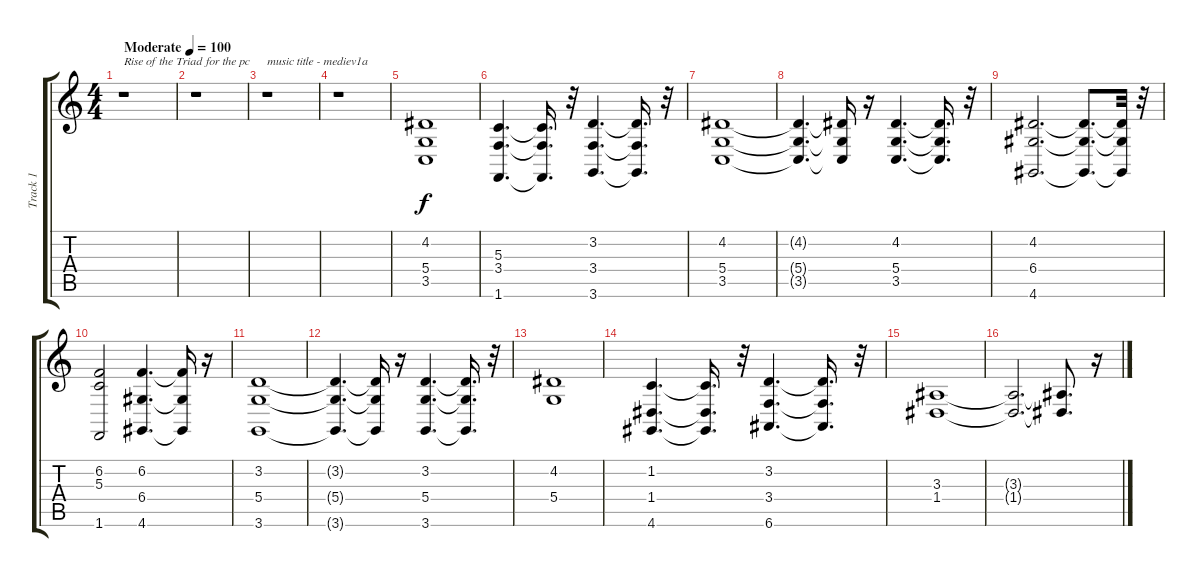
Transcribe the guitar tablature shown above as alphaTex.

\track ("Track 1" "Track 1") {instrument stringensemble1}
\staff {score tabs}
\tuning (E4 B3 G3 D3 A2 E2) {hide}
\ts (4 4)
\tempo (100 "Moderate")
\clef g2
\ks c
r.1{txt "Rise of the Triad for the pc" dy f instrument stringensemble1} |
r.1 |
r.1{txt "music title - mediev1a"} |
r.1 |
(4.2 5.4 3.5).1 |
(5.3 3.4 1.6).4{d} (5.3{t} 3.4{t} 1.6{t}).16{d} r.32 (3.2 3.4 3.6).4{d} (3.2{t} 3.4{t} 3.6{t}).16{d} r.32 |
(4.2 5.4 3.5).1 |
(4.2{t} 5.4{t} 3.5{t}).4{d} (4.2{t} 5.4{t} 3.5{t}).16 r.16 (4.2 5.4 3.5).4{d} (4.2{t} 5.4{t} 3.5{t}).16{d} r.32 |
(4.2 6.4 4.6).2{d} (4.2{t} 6.4{t} 4.6{t}).8{d} (4.2{t} 6.4{t} 4.6{t}).32 r.32 |
(6.2 5.3 1.6).2 (6.2 6.4 4.6).4{d} (6.2{t} 6.4{t} 4.6{t}).16 r.16 |
(3.2 5.4 3.6).1 |
(3.2{t} 5.4{t} 3.6{t}).4{d} (3.2{t} 5.4{t} 3.6{t}).16 r.16 (3.2 5.4 3.6).4{d} (3.2{t} 5.4{t} 3.6{t}).16{d} r.32 |
(4.2 5.4).1 |
(1.2 1.4 4.6).4{d} (1.2{t} 1.4{t} 4.6{t}).16{d} r.32 (3.2 3.4 6.6).4{d} (3.2{t} 3.4{t} 6.6{t}).16{d} r.32 |
(3.3 1.4).1 |
(3.3{t} 1.4{t}).2{d} (3.3{t} 1.4{t}).8{d} r.16
